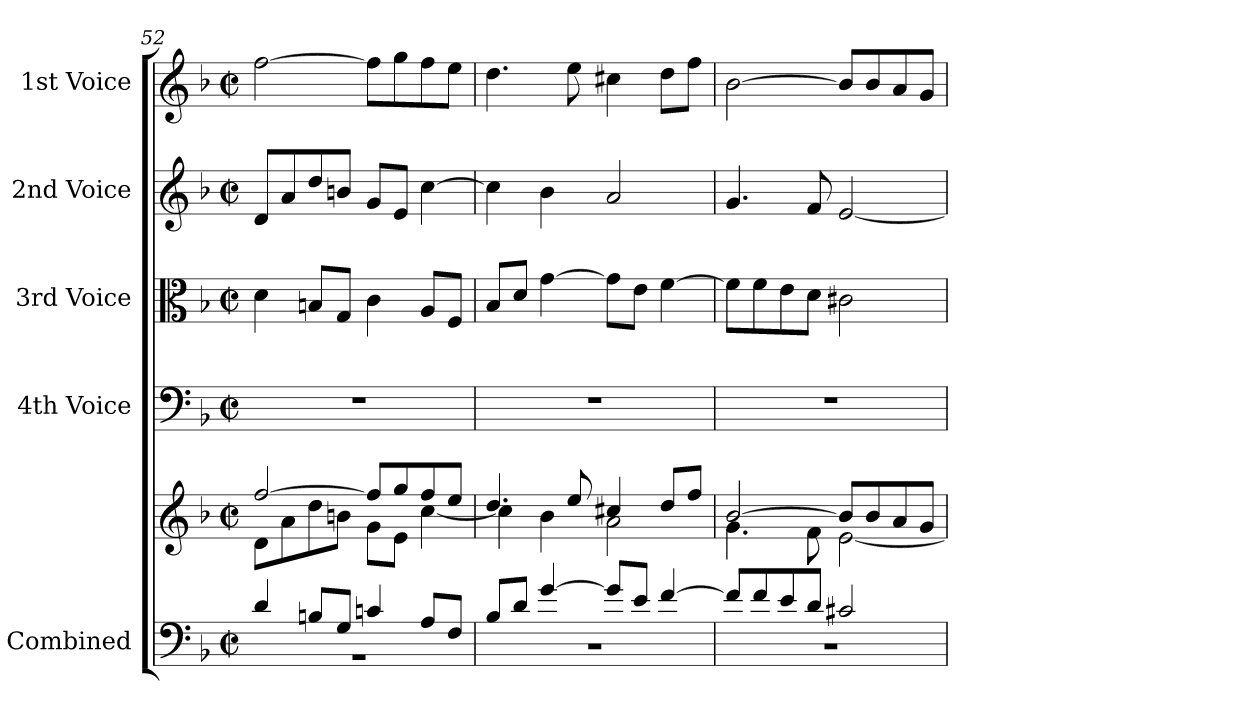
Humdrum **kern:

**kern	**kern	**kern	**kern	**kern	**kern
*part5	*part5	*part4	*part3	*part2	*part1
*staff6	*staff5	*staff4	*staff3	*staff2	*staff1
*I"Combined	*	*I"4th Voice	*I"3rd Voice	*I"2nd Voice	*I"1st Voice
*clefF4	*clefG2	*clefF4	*clefC3	*clefG2	*clefG2
*k[b-]	*k[b-]	*k[b-]	*k[b-]	*k[b-]	*k[b-]
*M2/2	*M2/2	*M2/2	*M2/2	*M2/2	*M2/2
*met(c|)	*met(c|)	*met(c|)	*met(c|)	*met(c|)	*met(c|)
=52	=52	=52	=52	=52	=52
*^	*^	*	*	*	*
4d/	1r	[2ff/	8d\L	1r	4d\	8d/L	[2ff\
.	.	.	8a\	.	.	8a/	.
8Bn/L	.	.	8dd\	.	8Bn/L	8dd/	.
8G/J	.	.	8bn\J	.	8G/J	8bn/J	.
4cn/	.	8ff/L]	8g\L	.	4c\	8g/L	8ff\L]
.	.	8gg/	8e\J	.	.	8e/J	8gg\
8A/L	.	8ff/	[4cc\	.	8A/L	[4cc\	8ff\
8F/J	.	8ee/J	.	.	8F/J	.	8ee\J
=53	=53	=53	=53	=53	=53	=53	=53
8B-/L	1r	4.dd/	4cc\]	1r	8B-/L	4cc\]	4.dd\
8d/J	.	.	.	.	8d/J	.	.
[4g/	.	.	4b-\	.	[4g\	4b-\	.
.	.	8ee/	.	.	.	.	8ee\
8g/L]	.	4cc#X/	2a\	.	8g\L]	2a/	4cc#X\
8e/J	.	.	.	.	8e\J	.	.
[4f/	.	8dd/L	.	.	[4f\	.	8dd\L
.	.	8ff/J	.	.	.	.	8ff\J
!!LO:PB:g=z
=54	=54	=54	=54	=54	=54	=54	=54
8f/L]	1r	[2b-/	4.g\	1r	8f\L]	4.g/	[2b-\
8f/	.	.	.	.	8f\	.	.
8e/	.	.	.	.	8e\	.	.
8d/J	.	.	8f\	.	8d\J	8f/	.
2c#X/	.	8b-/L]	[2e\	.	2c#X\	[2e/	8b-/L]
.	.	8b-/	.	.	.	.	8b-/
.	.	8a/	.	.	.	.	8a/
.	.	8g/J	.	.	.	.	8g/J
*v	*v	*	*	*	*	*	*
*	*v	*v	*	*	*	*
=	=	=	=	=	=
*-	*-	*-	*-	*-	*-
